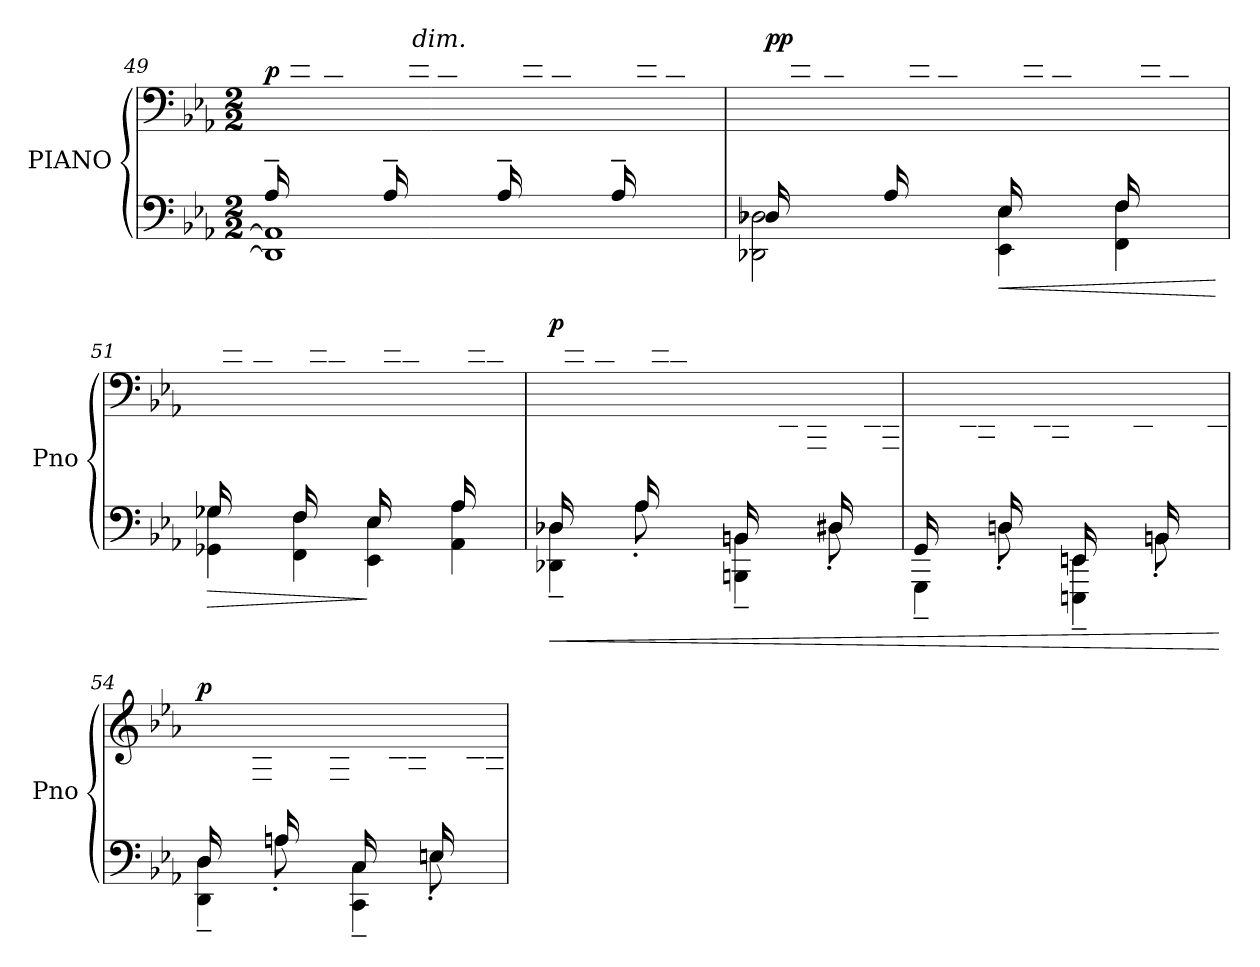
**kern	**kern	**dynam
*part1	*part1	*part1
*staff2	*staff1	*staff1/2
*I"PIANO	*	*
*I'Pno	*	*
!!LO:LB:g=z
*clefF4	*clefF4	*
*k[b-e-a-]	*k[b-e-a-]	*
*M2/2	*M2/2	*
=49	=49	=49
*^	*	*
!	!	!	!LO:DY:a
16A-~/LL	1DD-] 1AA-]	16ryy	p
8.ryy	.	16f\	.
.	.	16d-X\	.
.	.	16F\JJ	.
16A-~/LL	.	16ryy	.
!	!	!LO:TX:a:i:t=dim.	!
8.ryy	.	16f\	.
.	.	16d-\	.
.	.	16F\JJ	.
16A-~/LL	.	16ryy	.
8.ryy	.	16f\	.
.	.	16d-\	.
.	.	16F\JJ	.
16A-~/LL	.	16ryy	.
8.ryy	.	16f\	.
.	.	16d-\	.
.	.	16F\JJ	.
=50	=50	=50	=50
!	!	!	!LO:DY:a
16D-X/LL	2DD-X\ 2D-X\	16ryy	pp
8.ryy	.	16f\	.
.	.	16d-X\	.
.	.	16F\JJ	.
16A-/LL	.	16ryy	.
8.ryy	.	16f\	.
.	.	16d-\	.
.	.	16F\JJ	.
!	!	!	!LO:HP:b=2
16E-/LL	4EE-\ 4E-\	16ryy	<
8.ryy	.	16f\	.
.	.	16d-\	.
.	.	16G-X\JJ	.
16F/LL	4FF\ 4F\	16ryy	.
8.ryy	.	16f\	.
.	.	16d-\	.
.	.	16A-\JJ	.
*v	*v	*	*
.	.	[
=51	=51	=51
!	!	!LO:HP:b=2
*^	*	*
16G-X/LL	4GG-X\ 4G-X\	16ryy	>
8.ryy	.	16f\	.
.	.	16d-X\	.
.	.	16B-\JJ	.
16F/LL	4FF\ 4F\	16ryy	.
8.ryy	.	16f\	.
.	.	16d-\	.
.	.	16A-\JJ	.
16E-/LL	4EE-\ 4E-\	16ryy	]
8.ryy	.	16f\	.
.	.	16d-\	.
.	.	16G-X\JJ	.
16A-/LL	4AA-\ 4A-\	16ryy	.
8.ryy	.	16e-\	.
.	.	16c\	.
.	.	16A-\JJ	.
!!LO:LB:g=z
=52	=52	=52	=52
!	!	!	!LO:HP:b=2
!	!	!	!LO:DY:n=1:a
16D-X/LL	4DD-X\~< 4D-X\~<	16ryy	< p
8.ryy	.	16f\	.
.	.	16d-X\	.
.	.	16F\JJ	.
16A-/LL	8A-'<\	16ryy	.
8.ryy	.	16f\	.
.	8ryy	16d-\	.
.	.	16F\JJ	.
*	*	*clefG2	*
16BBn/LL	4BBBn\~< 4BBn\~<	16ryy	.
8.ryy	.	16d#X\ 16f#X\	.
.	.	16Bn\	.
.	.	16F#X\JJ	.
16D#X/LL	8D#X'<\	16ryy	.
8.ryy	.	16d#\ 16f#\	.
.	8ryy	16B\	.
.	.	16F#\JJ	.
=53	=53	=53	=53
16GG/LL	4GGG~<\	16ryy	.
8.ryy	.	16dn\ 16g\	.
.	.	16Bn\	.
.	.	16G\JJ	.
16Dn/LL	8D'<\	16ryy	.
8.ryy	.	16d\ 16g\	.
.	8ryy	16B\	.
.	.	16G\JJ	.
16EEn/LL	4EEEn\~< 4EEn\~<	16ryy	.
8.ryy	.	16g#X\ 16bn\	.
.	.	16en\	.
.	.	16B\JJ	.
16BBn/LL	8BBn'<\	16ryy	.
8.ryy	.	16g#\ 16b\	.
.	8ryy	16e\	.
.	.	16B\JJ	.
*v	*v	*	*
.	.	[
!!LO:LB:g=z
=54	=54	=54
*^	*	*
!	!	!	!LO:DY:a
16D/LL	4DD\~< 4D\~<	16ryy	p
8.ryy	.	16f#X\	.
.	.	16d\	.
.	.	16F#X\JJ	.
16An/LL	8An'<\	16ryy	.
8.ryy	.	16f#\	.
.	8ryy	16d\	.
.	.	16F#\JJ	.
16C/LL	4CC\~< 4C\~<	16ryy	.
8.ryy	.	16en\ 16g\	.
.	.	16c\	.
.	.	16G\JJ	.
16En/LL	8En'<\	16ryy	.
8.ryy	.	16e\ 16g\	.
.	8ryy	16c\	.
.	.	16G\JJ	.
*v	*v	*	*
=	=	=
*-	*-	*-
